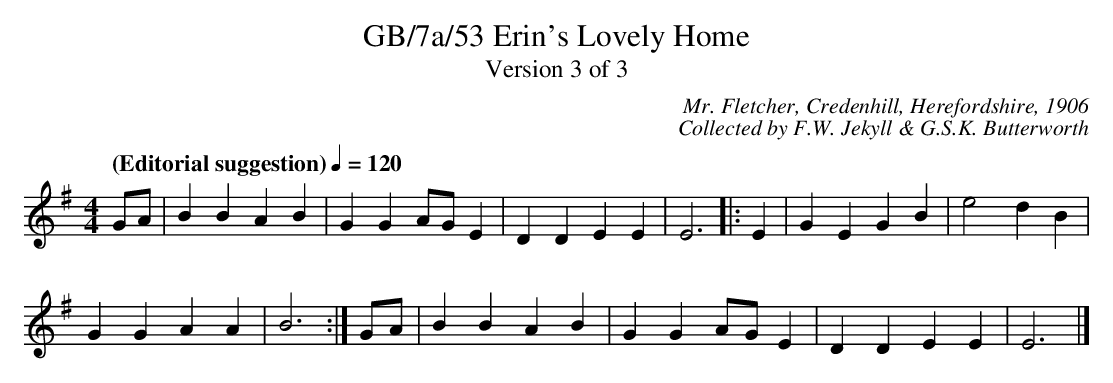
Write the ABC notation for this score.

X:1
T:GB/7a/53 Erin's Lovely Home
T:Version 3 of 3
C:Mr. Fletcher, Credenhill, Herefordshire, 1906
C:Collected by F.W. Jekyll & G.S.K. Butterworth
L:1/4
Q:"(Editorial suggestion)" 1/4=120
M:4/4
K:Eaeo
G/A/ | B B A B | G G A/G/ E | D D E E | E3 |: E | G E G B | e2 d B |
G G A A | B3 :| G/A/ |B B A B | G G A/G/ E | D D E E | E3 |]
